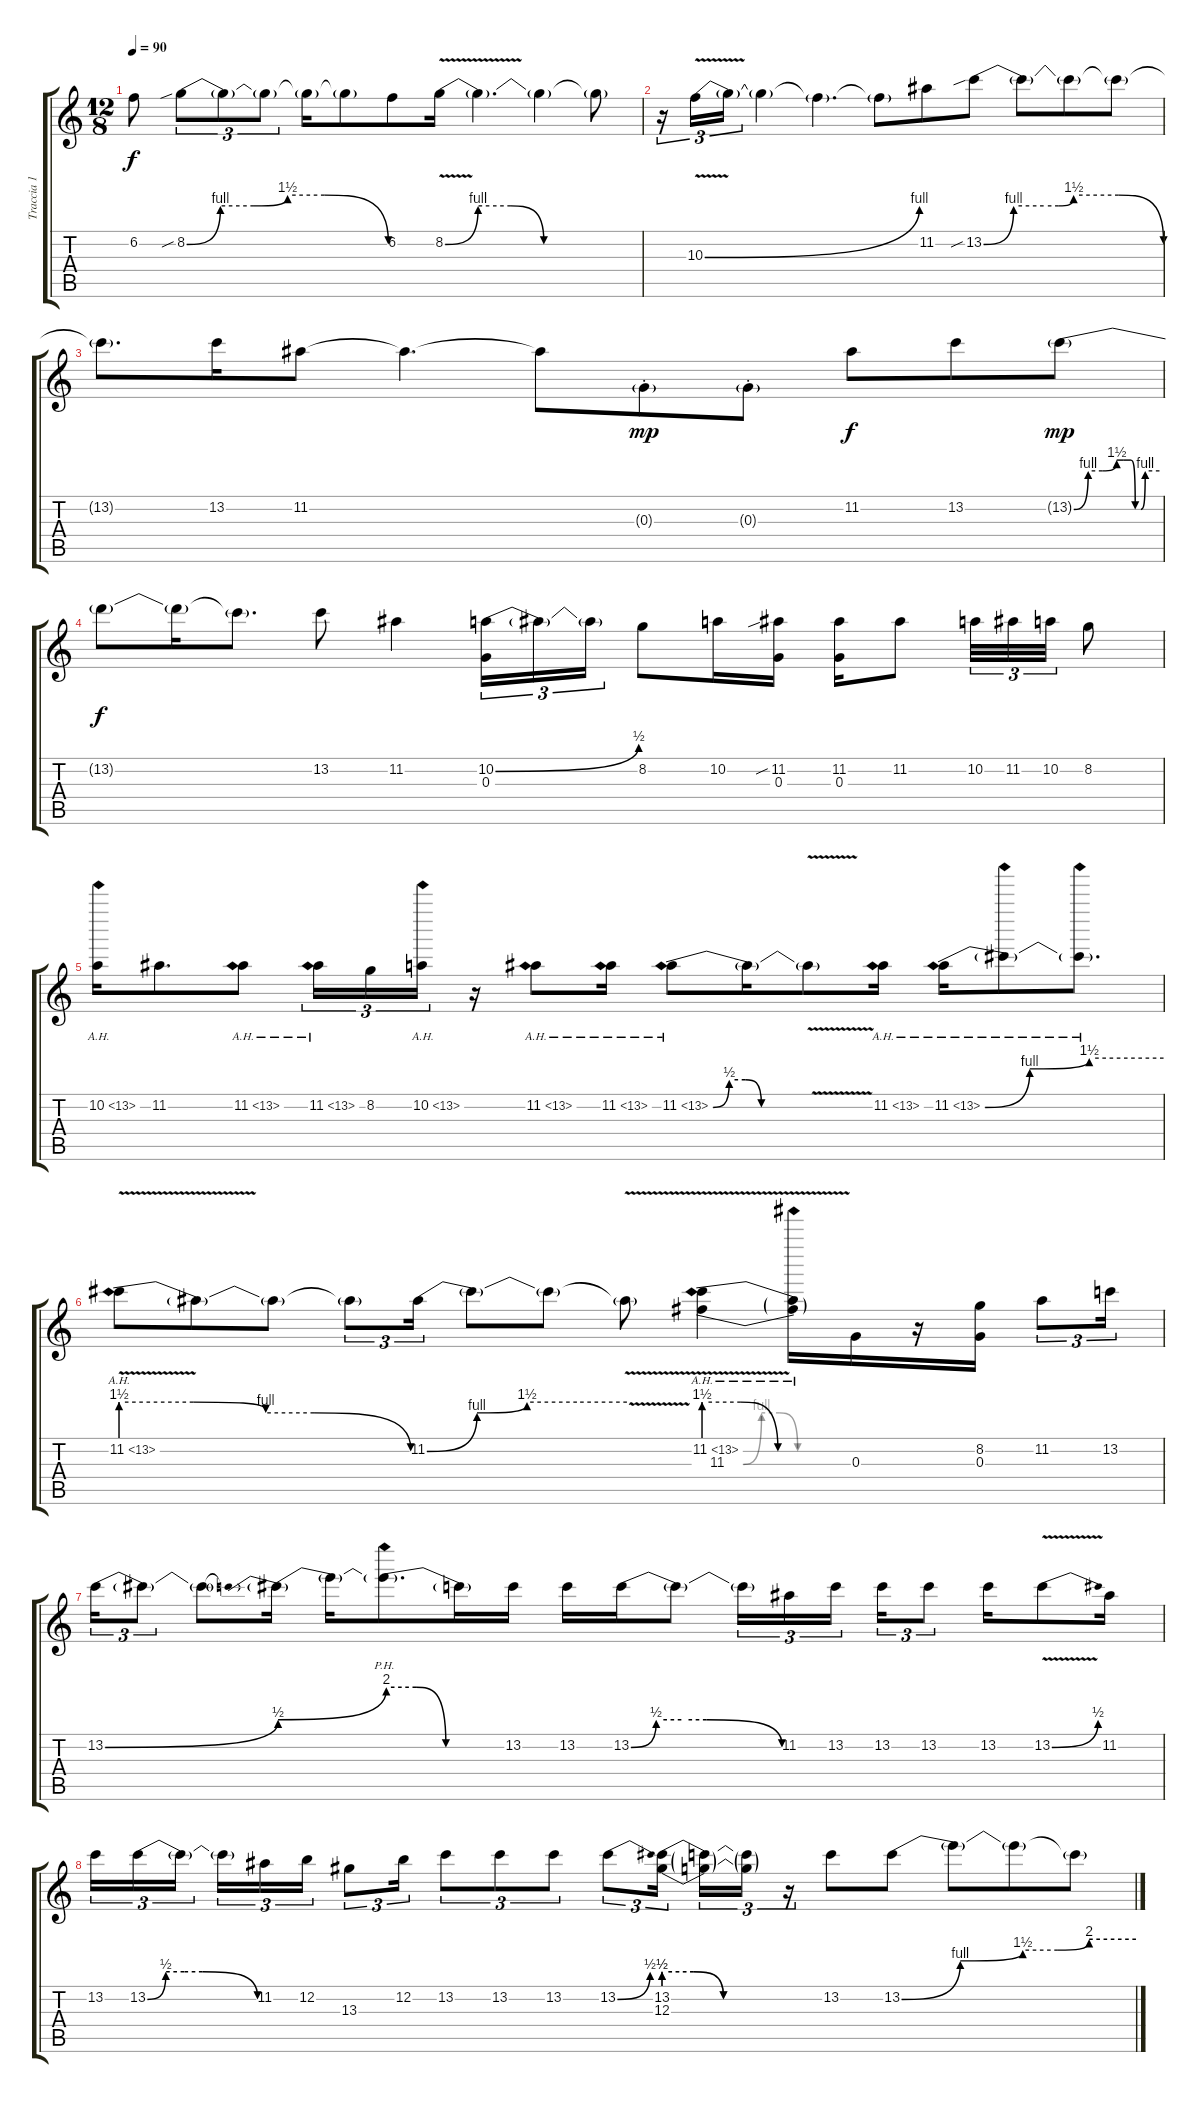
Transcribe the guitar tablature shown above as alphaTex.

\track ("Traccia 1" "Traccia 1") {instrument overdrivenguitar}
\staff {score tabs}
\tuning (E4 B3 G3 D3 A2 E2) {hide}
\ts (12 8)
\tempo 90
\clef g2
\ks c
6.2.8{dy f} 8.2{be (custom 0 0 10 4 20 4 30 6 41 6 60 0) sib}.8{tu (3 2)} 8.2{t}.8{tu (3 2)} 8.2{t}.8{tu (3 2)} 8.2{t}.16 8.2{t}.8 6.2.8 8.2{be (custom 0 0 10 4 20 4 30 0 60 0) v}.16 8.2{t}.4{d} 8.2{t}.4 8.2{t}.8 |
r.16{tu (3 2)} 10.3{be (bend 0 0 60 4) v}.16{tu (3 2)} 10.3{t}.16{tu (3 2)} 10.3{t}.4 10.3{t}.4{d} 10.3{t}.8 11.2.8 13.2{be (custom 0 0 10 4 20 4 25 4 30 6 45 6 60 0) sib}.8 13.2{t}.8 13.2{t}.8 13.2{t}.8 |
13.2{t}.8{d} 13.2.16 11.2.8 11.2{t}.4{d} 11.2{t}.8 0.3{g st}.8{dy mp} 0.3{g st}.8 11.2.8{dy f} 13.2.8 13.2{be (custom 0 0 10 4 20 4 30 6 35 6 40 6 43 0 47 0 50 4 60 4) g}.8{dy mp} |
13.2{t}.8{dy f} 13.2{t}.16 13.2{t}.8{d} 13.2.8 11.2.4 (10.2{be (bend 0 0 60 2)} 0.3).16{tu (3 2)} 10.2{t}.16{tu (3 2)} 10.2{t}.16{tu (3 2)} 8.2.8 10.2.16 (11.2{sib} 0.3).16 (11.2 0.3).16 11.2.8 10.2.32{tu (3 2)} 11.2.32{tu (3 2)} 10.2.32{tu (3 2)} 8.2.8 |
10.2{ah 3}.16 11.2.8{d} 11.2{ah 2}.8 11.2{ah 2}.16{tu (3 2)} 8.2.16{tu (3 2)} 10.2{ah 3}.16{tu (3 2)} r.16 11.2{ah 2}.8 11.2{ah 2}.16 11.2{be (custom 0 0 10 2 20 2 30 0 60 0) ah 2}.8 11.2{t}.16 11.2{v t}.8 11.2{ah 2}.16 11.2{be (custom 0 0 15 4 35 6 60 6) ah 2}.16 11.2{ah 15 t}.8 11.2{ah 15 t}.8{d} |
11.2{be (custom 0 6 15 6 30 4 40 4 60 0) ah 2 v}.8 11.2{t}.8 11.2{t}.8 11.2{t}.8{tu (3 2)} 11.2{be (custom 0 0 15 4 30 6 45 6 60 6)}.16{tu (3 2)} 11.2{t}.8 11.2{t}.8 11.2{v t}.8 (11.2{be (custom 0 6 15 6 30 0 60 0) ah 2 v} 11.3{be (custom 0 0 10 4 20 4 30 0 60 0)}).4 (11.2{ah 15 t} 11.3{t}).16 0.3.16 r.16 (8.2 0.3).16 11.2.8{tu (3 2)} 13.2.16{tu (3 2)} |
13.2{be (bend 0 0 60 2)}.16{tu (3 2)} 13.2{t}.8{tu (3 2)} 13.2{t}.8{d} 13.2{be (prebendbend 0 2 60 8) t}.16 13.2{t}.16 13.2{be (custom 0 8 15 8 30 0 60 0) ph 12 t}.8{d} 13.2{t}.16 13.2.16 13.2.16 13.2{be (custom 0 0 10 2 20 2 30 2 60 0)}.16 13.2{t}.8 13.2{t}.16{tu (3 2)} 11.2.16{tu (3 2)} 13.2.16{tu (3 2)} 13.2.16{tu (3 2)} 13.2.8{tu (3 2)} 13.2.16 13.2{be (bend 0 0 60 2) v}.8 11.2.16 |
13.2.16{tu (3 2)} 13.2{be (custom 0 0 10 2 20 2 30 2 60 0)}.16{tu (3 2)} 13.2{t}.16{tu (3 2) beam splitsecondary} 13.2{t}.16{tu (3 2)} 11.2.16{tu (3 2)} 12.2.16{tu (3 2)} 13.3.8{tu (3 2)} 12.2.16{tu (3 2)} 13.2.8{tu (3 2)} 13.2.8{tu (3 2)} 13.2.8{tu (3 2)} 13.2{be (bend 0 0 60 2)}.8{tu (3 2)} (13.2{be (custom 0 2 15 2 30 0 60 0)} 12.3{be (custom 0 2 15 2 30 0 60 0)}).16{tu (3 2)} (13.2{t} 12.3{t}).16{tu (3 2)} (13.2{t} 12.3{t}).16{tu (3 2)} r.16{tu (3 2)} 13.2.8 13.2{be (custom 0 0 15 4 31 6 40 6 48 8 60 8)}.8 13.2{t}.8 13.2{t}.8 13.2{t}.8
